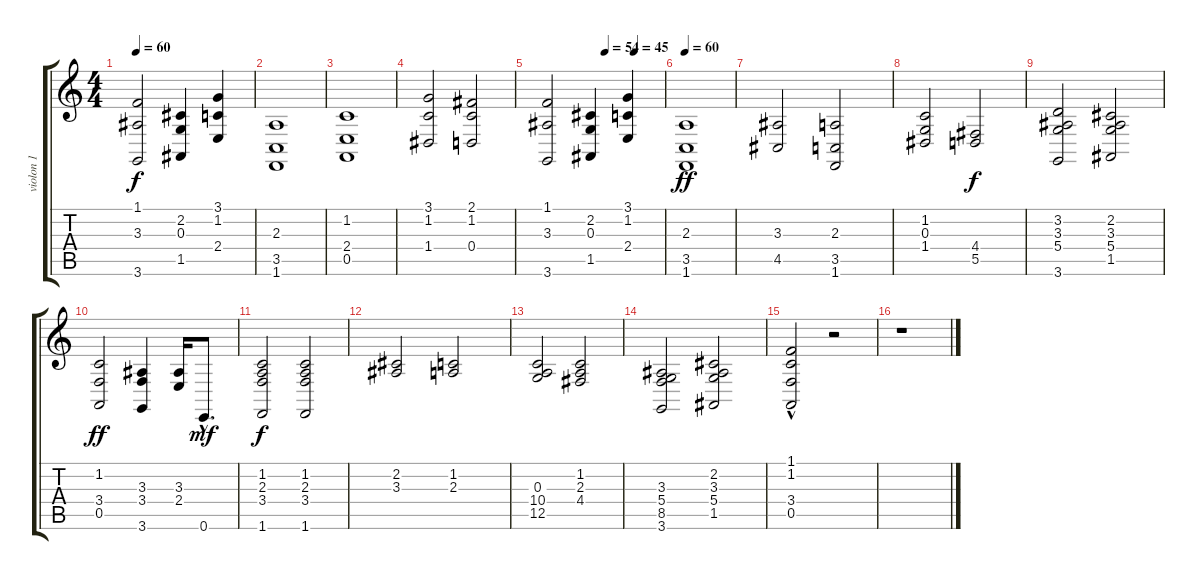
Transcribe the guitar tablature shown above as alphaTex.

\track ("violon 1" "violon 1") {instrument stringensemble1}
\staff {score tabs}
\tuning (E4 B3 G3 D3 A2 E2) {hide}
\ts (4 4)
\tempo 60
\clef g2
\ks c
(1.1 3.3 3.6).2{dy f} (2.2 0.3 1.5).4 (3.1 1.2 2.4).4 |
(2.3 3.5 1.6).1 |
(1.2 2.4 0.5).1 |
(3.1 1.2 1.4).2 (2.1 1.2 0.4).2 |
\tempo (54 0.5)
\tempo (45 0.75)
(1.1 3.3 3.6).2 (2.2 0.3 1.5).4 (3.1 1.2 2.4).4 |
\tempo 60
(2.3 3.5 1.6).1{dy ff} |
(3.3 4.5).2 (2.3 3.5 1.6).2 |
(1.2 0.3 1.4).2 (4.4 5.5).2{dy f} |
(3.2 3.3 5.4 3.6).2 (2.2 3.3 5.4 1.5).2 |
(1.2 3.4 0.5).2{dy ff} (3.3 3.4 3.6).4 (3.3 2.4).16 0.6{hac}.8{d dy mf} |
(1.2 2.3 3.4 1.6).2{dy f} (1.2 2.3 3.4 1.6).2 |
(2.2 3.3).2 (1.2 2.3).2 |
(0.3 10.4 12.5).2 (1.2 2.3 4.4).2 |
(3.3 5.4 8.5 3.6).2 (2.2 3.3 5.4 1.5).2 |
(1.1{hac} 1.2 3.4 0.5{hac}).2 r.2 |
r.1
